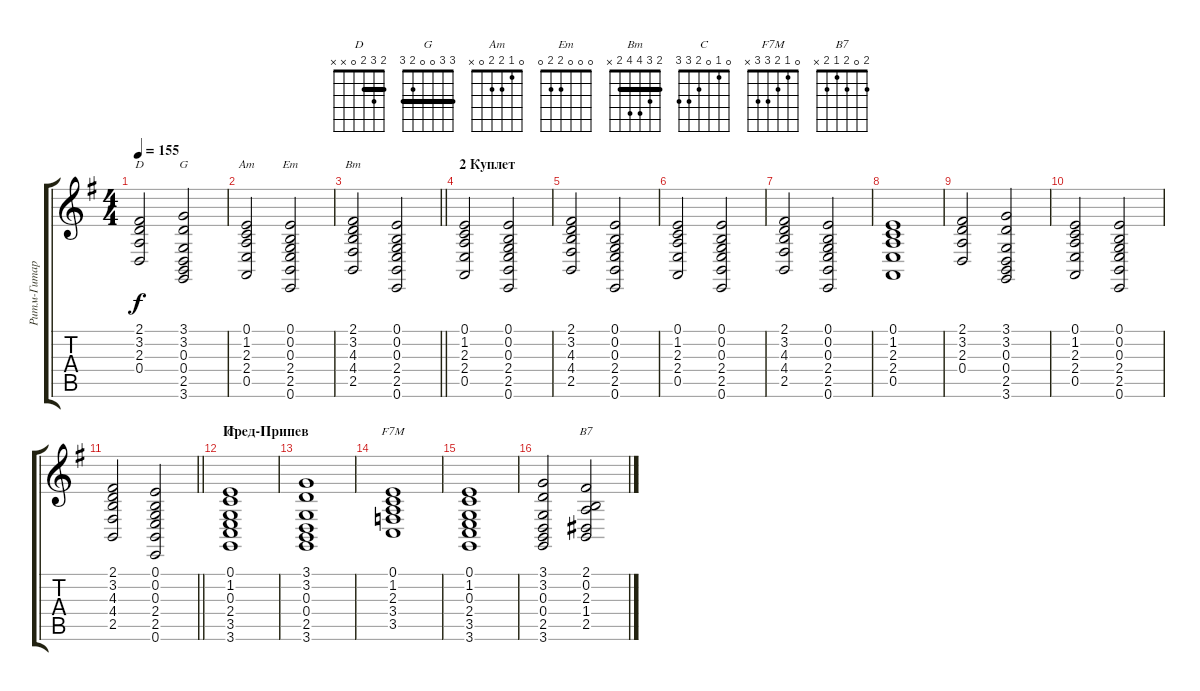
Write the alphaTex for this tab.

\track ("Ритм-Гитара (Бой)" "Ритм-Гитар") {instrument orchestralharp}
\staff {score tabs}
\tuning (E4 B3 G3 D3 A2 E2) {hide}
\chord ("D" 2 3 2 0 x x) {barre 2}
\chord ("G" 3 3 0 0 2 3) {barre 3}
\chord ("Am" 0 1 2 2 0 x)
\chord ("Em" 0 0 0 2 2 0)
\chord ("Bm" 2 3 4 4 2 x) {barre 2}
\chord ("C" 0 1 0 2 3 3)
\chord ("F7M" 0 1 2 3 3 x)
\chord ("B7" 2 0 2 1 2 x)
\ts (4 4)
\tempo 155
\clef g2
\ks eminor
(2.1 3.2 2.3 0.4).2{ch "D" dy f} (3.1 3.2 0.3 0.4 2.5 3.6).2{ch "G"} |
(0.1 1.2 2.3 2.4 0.5).2{ch "Am"} (0.1 0.2 0.3 2.4 2.5 0.6).2{ch "Em"} |
\barLineRight lightlight
(2.1 3.2 4.3 4.4 2.5).2{ch "Bm"} (0.1 0.2 0.3 2.4 2.5 0.6).2 |
\section ("" "2 Куплет")
(0.1 1.2 2.3 2.4 0.5).2 (0.1 0.2 0.3 2.4 2.5 0.6).2 |
(2.1 3.2 4.3 4.4 2.5).2 (0.1 0.2 0.3 2.4 2.5 0.6).2 |
(0.1 1.2 2.3 2.4 0.5).2 (0.1 0.2 0.3 2.4 2.5 0.6).2 |
(2.1 3.2 4.3 4.4 2.5).2 (0.1 0.2 0.3 2.4 2.5 0.6).2 |
(0.1 1.2 2.3 2.4 0.5).1 |
(2.1 3.2 2.3 0.4).2 (3.1 3.2 0.3 0.4 2.5 3.6).2 |
(0.1 1.2 2.3 2.4 0.5).2 (0.1 0.2 0.3 2.4 2.5 0.6).2 |
\barLineRight lightlight
(2.1 3.2 4.3 4.4 2.5).2 (0.1 0.2 0.3 2.4 2.5 0.6).2 |
\section ("" "Пред-Припев")
(0.1 1.2 0.3 2.4 3.5 3.6).1{ch "C"} |
(3.1 3.2 0.3 0.4 2.5 3.6).1 |
(0.1 1.2 2.3 3.4 3.5).1{ch "F7M"} |
(0.1 1.2 0.3 2.4 3.5 3.6).1 |
(3.1 3.2 0.3 0.4 2.5 3.6).2 (2.1 0.2 2.3 1.4 2.5).2{ch "B7"}
